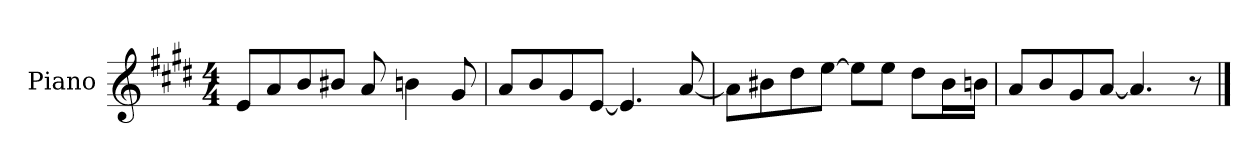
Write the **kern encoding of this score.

**kern
*part1
*staff1
*I"Piano
*I'P-no
*clefG2
*k[f#c#g#d#]
*M4/4
*MM90
=1
8e/L
8a/
8b/
8b#X/J
8a/
4bn\
8g#/
=2
8a/L
8b/
8g#/
[8e/J
4.e/]
[8a/
=3
8a\L]
8b#X\
8dd#\
[8ee\J
8ee\L]
8ee\J
8dd#\L
16b#\L
16bn\JJ
=4
8a/L
8b/
8g#/
[8a/J
4.a/]
8r
==
*-
